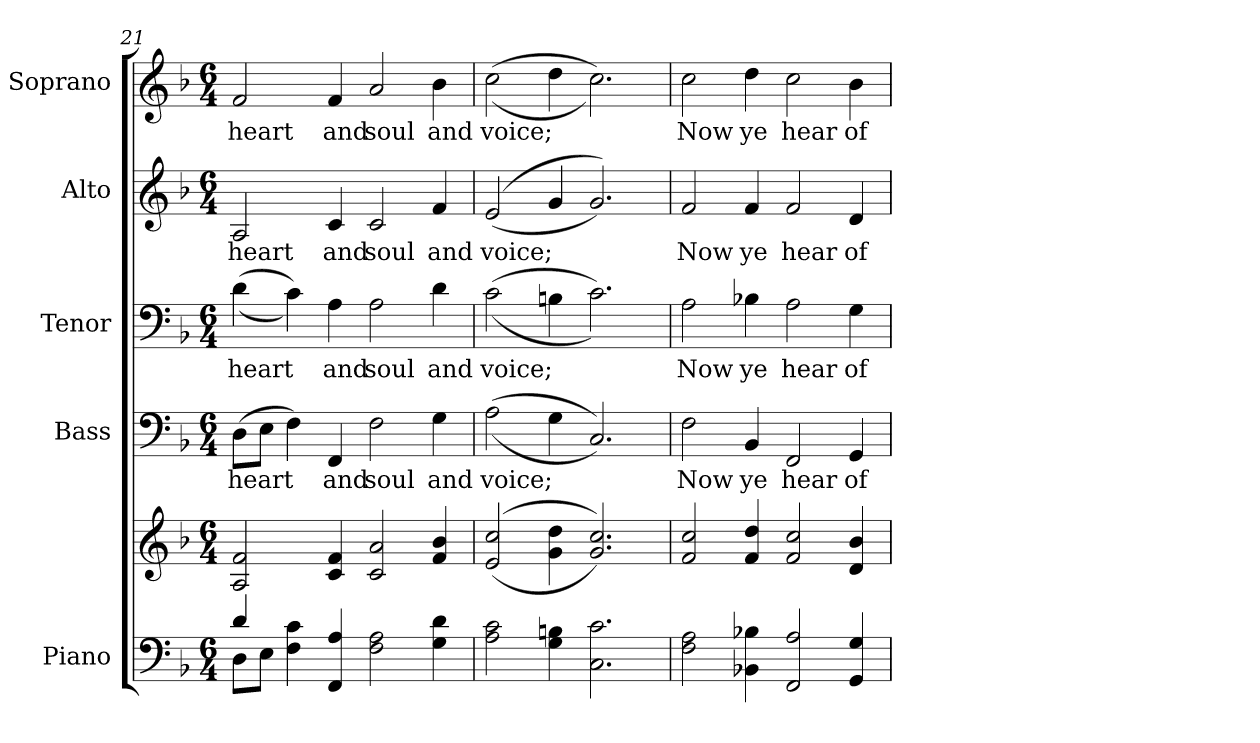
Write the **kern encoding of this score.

**kern	**kern	**kern	**text	**kern	**text	**kern	**text	**kern	**text
*part5	*part5	*part4	*part4	*part3	*part3	*part2	*part2	*part1	*part1
*staff6	*staff5	*staff4	*staff4	*staff3	*staff3	*staff2	*staff2	*staff1	*staff1
*I"Piano	*	*I"Bass	*	*I"Tenor	*	*I"Alto	*	*I"Soprano	*
*I'Pno.	*	*I'B.	*	*I'T.	*	*I'A.	*	*I'S.	*
!!LO:PB:g=z
*clefF4	*clefG2	*clefF4	*	*clefF4	*	*clefG2	*	*clefG2	*
*k[b-]	*k[b-]	*k[b-]	*	*k[b-]	*	*k[b-]	*	*k[b-]	*
*F:	*F:	*F:	*	*F:	*	*F:	*	*F:	*
*M6/4	*M6/4	*M6/4	*	*M6/4	*	*M6/4	*	*M6/4	*
=21	=21	=21	=21	=21	=21	=21	=21	=21	=21
*^	*	*	*	*	*	*	*	*	*
!	!	!	!	!LO:LY:b:color=#000000	!	!	!	!	!	!
!	!	!	!	!	!	!LO:LY:b:color=#000000	!	!	!	!
!	!	!	!	!	!	!	!	!LO:LY:b:color=#000000	!	!
!	!	!	!	!	!	!	!	!	!	!LO:LY:b:color=#000000
4di/	8Di\L	2Ai/ 2fi	(8Di\L	heart	((4di\	heart	2Ai/	heart	2fi/	heart
.	8Ei\J	.	8Ei\J	.	.	.	.	.	.	.
4Fi\ 4ci	4ryy	.	4Fi\)	.	4ci\))	.	.	.	.	.
!	!	!	!	!LO:LY:b:color=#000000	!	!	!	!	!	!
!	!	!	!	!	!	!LO:LY:b:color=#000000	!	!	!	!
!	!	!	!	!	!	!	!	!LO:LY:b:color=#000000	!	!
!	!	!	!	!	!	!	!	!	!	!LO:LY:b:color=#000000
4FFi/ 4Ai	4ryy	4ci/ 4fi	4FFi/	and	4Ai\	and	4ci/	and	4fi/	and
!	!	!	!	!LO:LY:b:color=#000000	!	!	!	!	!	!
!	!	!	!	!	!	!LO:LY:b:color=#000000	!	!	!	!
!	!	!	!	!	!	!	!	!LO:LY:b:color=#000000	!	!
!	!	!	!	!	!	!	!	!	!	!LO:LY:b:color=#000000
2Fi\ 2Ai	2.ryy	2ci/ 2ai	2Fi\	soul	2Ai\	soul	2ci/	soul	2ai/	soul
!	!	!	!	!LO:LY:b:color=#000000	!	!	!	!	!	!
!	!	!	!	!	!	!LO:LY:b:color=#000000	!	!	!	!
!	!	!	!	!	!	!	!	!LO:LY:b:color=#000000	!	!
!	!	!	!	!	!	!	!	!	!	!LO:LY:b:color=#000000
4Gi\ 4di	.	4fi/ 4b-i	4Gi\	and	4di\	and	4fi/	and	4b-i\	and
*v	*v	*	*	*	*	*	*	*	*	*
=22	=22	=22	=22	=22	=22	=22	=22	=22	=22
!	!	!	!LO:LY:b:color=#000000	!	!	!	!	!	!
!	!	!	!	!	!LO:LY:b:color=#000000	!	!	!	!
!	!	!	!	!	!	!	!LO:LY:b:color=#000000	!	!
!	!	!	!	!	!	!	!	!	!LO:LY:b:color=#000000
2Ai\ 2ci	((2ei/ 2cci	((2Ai\	voice;	((2ci\	voice;	((2ei/	voice;	((2cci\	voice;
4Gi\ 4Bni	4gi\ 4ddi	4Gi\	.	4Bni\	.	4gi/	.	4ddi\	.
2.Ci\ 2.ci	2.gi/ 2.cci))	2.Ci/))	.	2.ci\))	.	2.gi/))	.	2.cci\))	.
=23	=23	=23	=23	=23	=23	=23	=23	=23	=23
!	!	!	!LO:LY:b:color=#000000	!	!	!	!	!	!
!	!	!	!	!	!LO:LY:b:color=#000000	!	!	!	!
!	!	!	!	!	!	!	!LO:LY:b:color=#000000	!	!
!	!	!	!	!	!	!	!	!	!LO:LY:b:color=#000000
2Fi\ 2Ai	2fi/ 2cci	2Fi\	Now	2Ai\	Now	2fi/	Now	2cci\	Now
!	!	!	!LO:LY:b:color=#000000	!	!	!	!	!	!
!	!	!	!	!	!LO:LY:b:color=#000000	!	!	!	!
!	!	!	!	!	!	!	!LO:LY:b:color=#000000	!	!
!	!	!	!	!	!	!	!	!	!LO:LY:b:color=#000000
4BB-Xi\ 4B-Xi	4fi/ 4ddi	4BB-i/	ye	4B-Xi\	ye	4fi/	ye	4ddi\	ye
!	!	!	!LO:LY:b:color=#000000	!	!	!	!	!	!
!	!	!	!	!	!LO:LY:b:color=#000000	!	!	!	!
!	!	!	!	!	!	!	!LO:LY:b:color=#000000	!	!
!	!	!	!	!	!	!	!	!	!LO:LY:b:color=#000000
2FFi/ 2Ai	2fi/ 2cci	2FFi/	hear	2Ai\	hear	2fi/	hear	2cci\	hear
!	!	!	!LO:LY:b:color=#000000	!	!	!	!	!	!
!	!	!	!	!	!LO:LY:b:color=#000000	!	!	!	!
!	!	!	!	!	!	!	!LO:LY:b:color=#000000	!	!
!	!	!	!	!	!	!	!	!	!LO:LY:b:color=#000000
4GGi/ 4Gi	4di/ 4b-i	4GGi/	of	4Gi\	of	4di/	of	4b-i\	of
=	=	=	=	=	=	=	=	=	=
*-	*-	*-	*-	*-	*-	*-	*-	*-	*-
